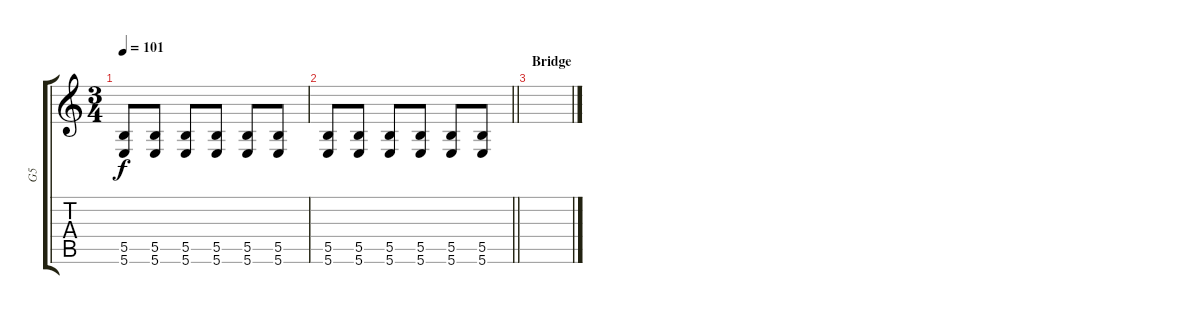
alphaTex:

\track ("G5" "G5") {instrument distortionguitar}
\staff {score tabs}
\tuning (Db4 Ab3 E3 B2 Gb2 B1) {hide}
\ts (3 4)
\tempo 101
\clef g2
\ks c
(5.5 5.6).8{dy f} (5.5 5.6).8 (5.5 5.6).8 (5.5 5.6).8 (5.5 5.6).8 (5.5 5.6).8 |
\barLineRight lightlight
(5.5 5.6).8 (5.5 5.6).8 (5.5 5.6).8 (5.5 5.6).8 (5.5 5.6).8 (5.5 5.6).8 |
\section ("" "Bridge")
